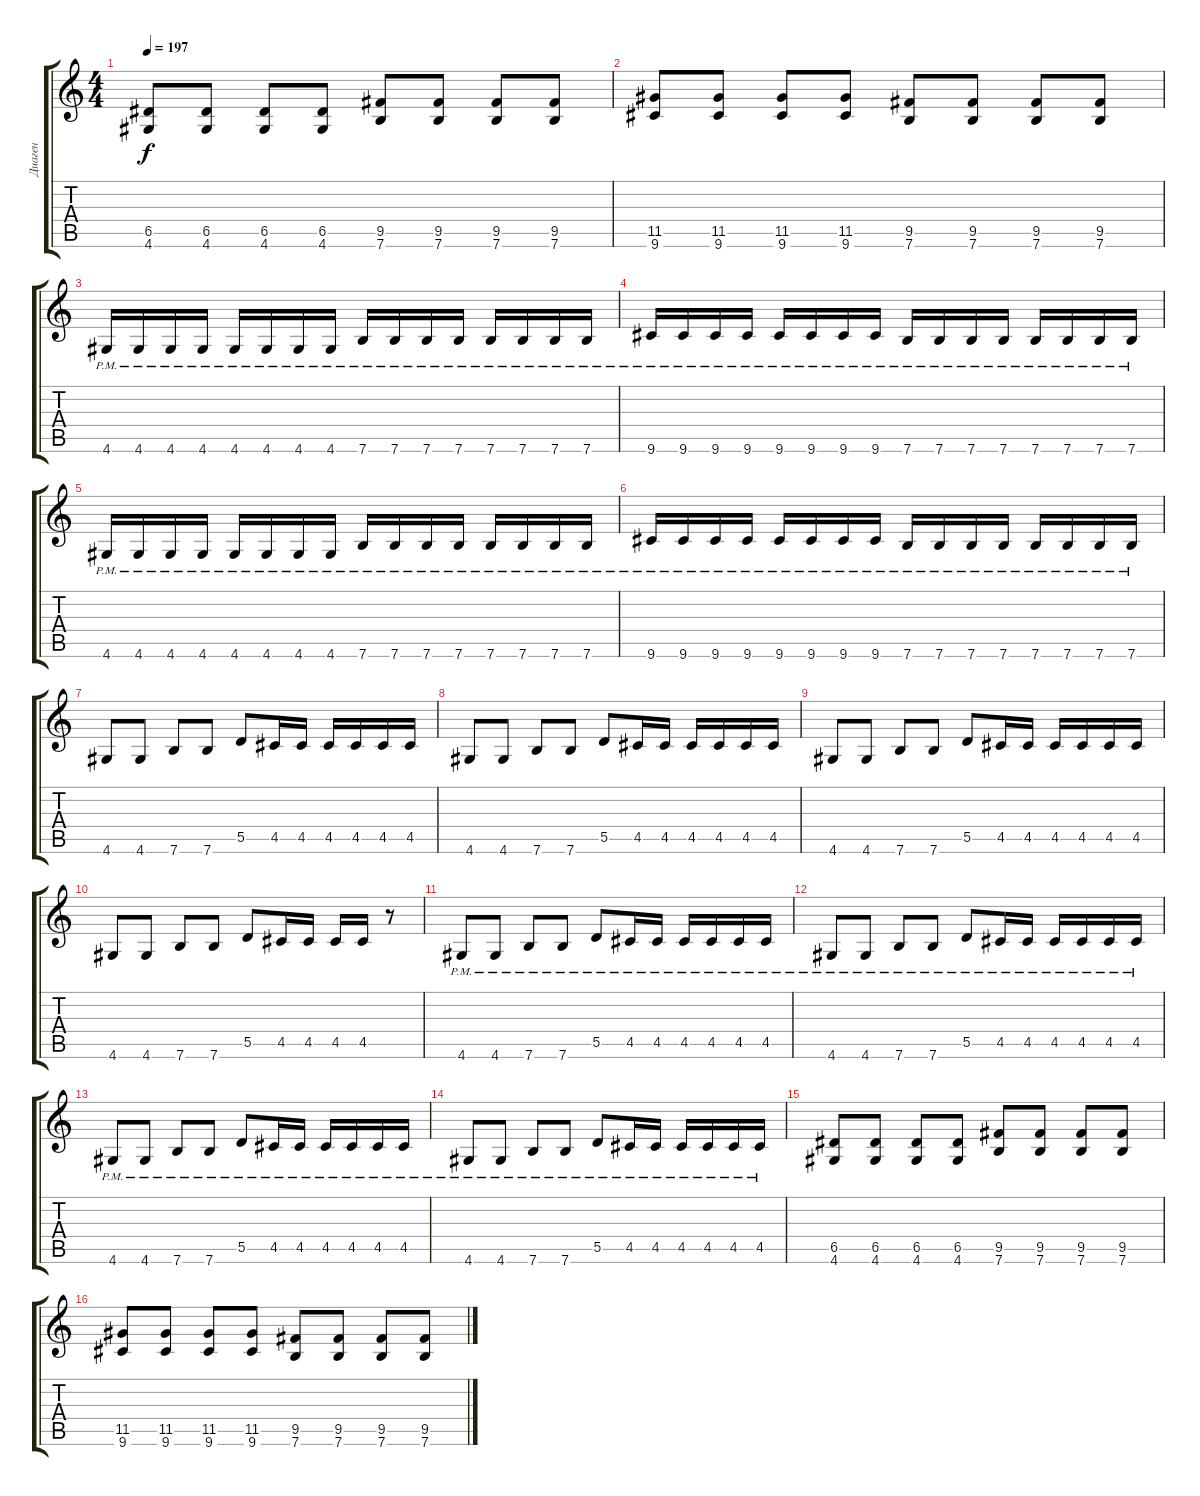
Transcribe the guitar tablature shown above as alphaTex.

\track ("Диаген" "Диаген") {instrument overdrivenguitar}
\staff {score tabs}
\tuning (E4 B3 G3 D3 A2 E2) {hide}
\ts (4 4)
\tempo 197
\clef g2
\ks c
(6.5 4.6).8{dy f} (6.5 4.6).8 (6.5 4.6).8 (6.5 4.6).8 (9.5 7.6).8 (9.5 7.6).8 (9.5 7.6).8 (9.5 7.6).8 |
(11.5 9.6).8 (11.5 9.6).8 (11.5 9.6).8 (11.5 9.6).8 (9.5 7.6).8 (9.5 7.6).8 (9.5 7.6).8 (9.5 7.6).8 |
4.6{pm}.16 4.6{pm}.16 4.6{pm}.16 4.6{pm}.16 4.6{pm}.16 4.6{pm}.16 4.6{pm}.16 4.6{pm}.16 7.6{pm}.16 7.6{pm}.16 7.6{pm}.16 7.6{pm}.16 7.6{pm}.16 7.6{pm}.16 7.6{pm}.16 7.6{pm}.16 |
9.6{pm}.16 9.6{pm}.16 9.6{pm}.16 9.6{pm}.16 9.6{pm}.16 9.6{pm}.16 9.6{pm}.16 9.6{pm}.16 7.6{pm}.16 7.6{pm}.16 7.6{pm}.16 7.6{pm}.16 7.6{pm}.16 7.6{pm}.16 7.6{pm}.16 7.6{pm}.16 |
4.6{pm}.16 4.6{pm}.16 4.6{pm}.16 4.6{pm}.16 4.6{pm}.16 4.6{pm}.16 4.6{pm}.16 4.6{pm}.16 7.6{pm}.16 7.6{pm}.16 7.6{pm}.16 7.6{pm}.16 7.6{pm}.16 7.6{pm}.16 7.6{pm}.16 7.6{pm}.16 |
9.6{pm}.16 9.6{pm}.16 9.6{pm}.16 9.6{pm}.16 9.6{pm}.16 9.6{pm}.16 9.6{pm}.16 9.6{pm}.16 7.6{pm}.16 7.6{pm}.16 7.6{pm}.16 7.6{pm}.16 7.6{pm}.16 7.6{pm}.16 7.6{pm}.16 7.6{pm}.16 |
4.6.8 4.6.8 7.6.8 7.6.8 5.5.8 4.5.16 4.5.16 4.5.16 4.5.16 4.5.16 4.5.16 |
4.6.8 4.6.8 7.6.8 7.6.8 5.5.8 4.5.16 4.5.16 4.5.16 4.5.16 4.5.16 4.5.16 |
4.6.8 4.6.8 7.6.8 7.6.8 5.5.8 4.5.16 4.5.16 4.5.16 4.5.16 4.5.16 4.5.16 |
4.6.8 4.6.8 7.6.8 7.6.8 5.5.8 4.5.16 4.5.16 4.5.16 4.5.16 r.8 |
4.6{pm}.8 4.6{pm}.8 7.6{pm}.8 7.6{pm}.8 5.5{pm}.8 4.5{pm}.16 4.5{pm}.16 4.5{pm}.16 4.5{pm}.16 4.5{pm}.16 4.5{pm}.16 |
4.6{pm}.8 4.6{pm}.8 7.6{pm}.8 7.6{pm}.8 5.5{pm}.8 4.5{pm}.16 4.5{pm}.16 4.5{pm}.16 4.5{pm}.16 4.5{pm}.16 4.5{pm}.16 |
4.6{pm}.8 4.6{pm}.8 7.6{pm}.8 7.6{pm}.8 5.5{pm}.8 4.5{pm}.16 4.5{pm}.16 4.5{pm}.16 4.5{pm}.16 4.5{pm}.16 4.5{pm}.16 |
4.6{pm}.8 4.6{pm}.8 7.6{pm}.8 7.6{pm}.8 5.5{pm}.8 4.5{pm}.16 4.5{pm}.16 4.5{pm}.16 4.5{pm}.16 4.5{pm}.16 4.5{pm}.16 |
(6.5 4.6).8 (6.5 4.6).8 (6.5 4.6).8 (6.5 4.6).8 (9.5 7.6).8 (9.5 7.6).8 (9.5 7.6).8 (9.5 7.6).8 |
(11.5 9.6).8 (11.5 9.6).8 (11.5 9.6).8 (11.5 9.6).8 (9.5 7.6).8 (9.5 7.6).8 (9.5 7.6).8 (9.5 7.6).8
